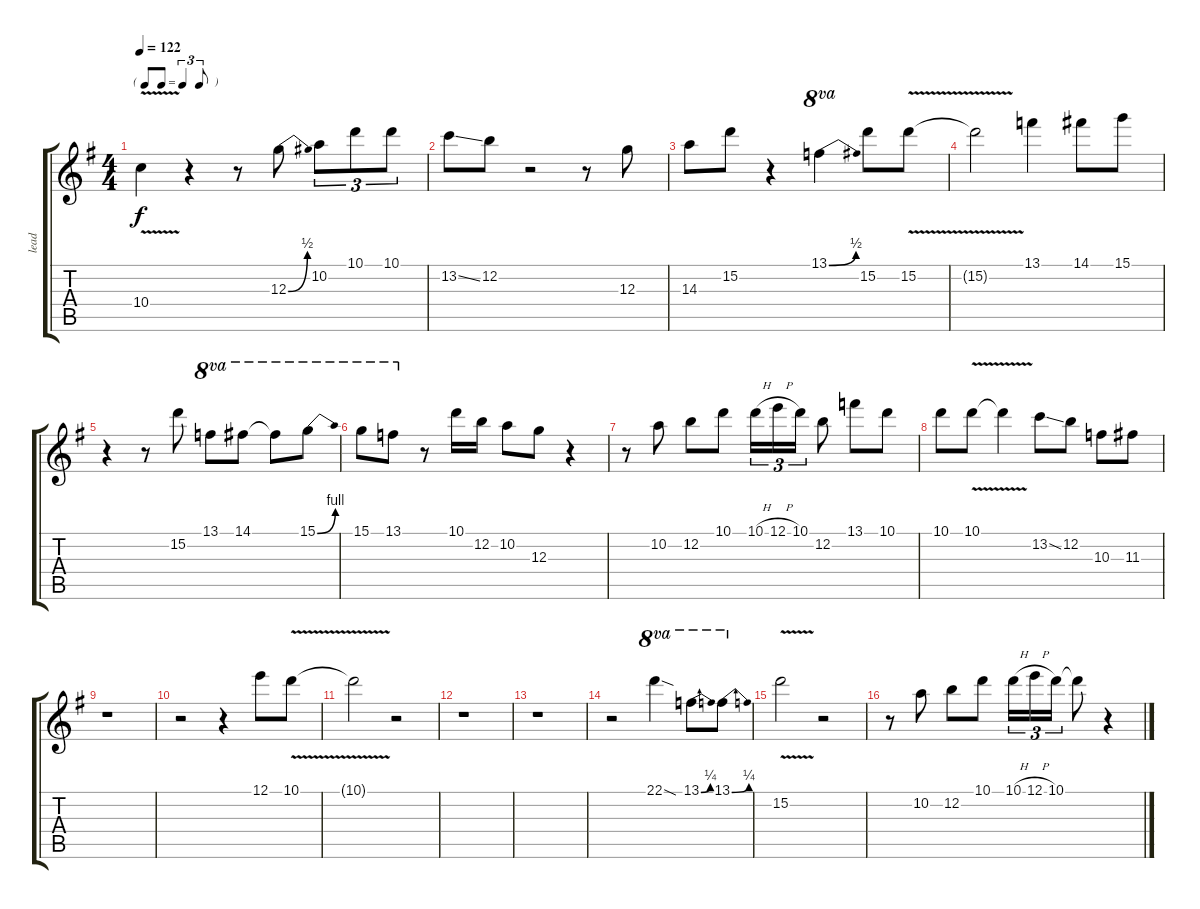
\track ("lead" "lead") {instrument distortionguitar}
\staff {score tabs}
\tuning (E4 B3 G3 D3 A2 E2) {hide}
\ts (4 4)
\tf triplet8th
\tempo 122
\clef g2
\ks g
10.4{v t}.4{dy f} r.4 r.8 12.3{be (bend 0 0 60 2)}.8 10.2.8{tu (3 2)} 10.1.8{tu (3 2)} 10.1.8{tu (3 2)} |
13.2{ss}.8 12.2.8 r.2 r.8 12.3.8 |
14.3.8 15.2.8 r.4 13.1{be (bend 0 0 60 2)}.4{ot 8va} 15.2.8 15.2{v}.8 |
15.2{v t}.2 13.1.4 14.1.8 15.1.8 |
r.4 r.8 15.2.8 13.1.8{ot 8va} 14.1.8{ot 8va} 14.1{t}.8{ot 8va} 15.1{be (bend 0 0 60 4)}.8{ot 8va} |
15.1.8{ot 8va} 13.1.8{ot 8va} r.8 10.1.16 12.2.16 10.2.8 12.3.8 r.4 |
r.8 10.2.8 12.2.8 10.1.8 10.1{h}.16{tu (3 2)} 12.1{h}.16{tu (3 2)} 10.1.16{tu (3 2)} 12.2.8 13.1.8 10.1.8 |
10.1.8 10.1{v}.8 10.1{v t}.4 13.2{ss}.8 12.2.8 10.3.8 11.3.8 |
r.1 |
r.2 r.4 12.1.8 10.1{v}.8 |
10.1{v t}.2 r.2 |
r.1 |
r.1 |
r.2 22.1{sod}.4{ot 8va} 13.1{be (bend 0 0 60 1)}.8{ot 8va} 13.1{be (bend 0 0 60 1)}.8{ot 8va} |
15.2{v}.2 r.2 |
r.8 10.2.8 12.2.8 10.1.8 10.1{h}.16{tu (3 2)} 12.1{h}.16{tu (3 2)} 10.1.16{tu (3 2)} 10.1{t}.8 r.4
